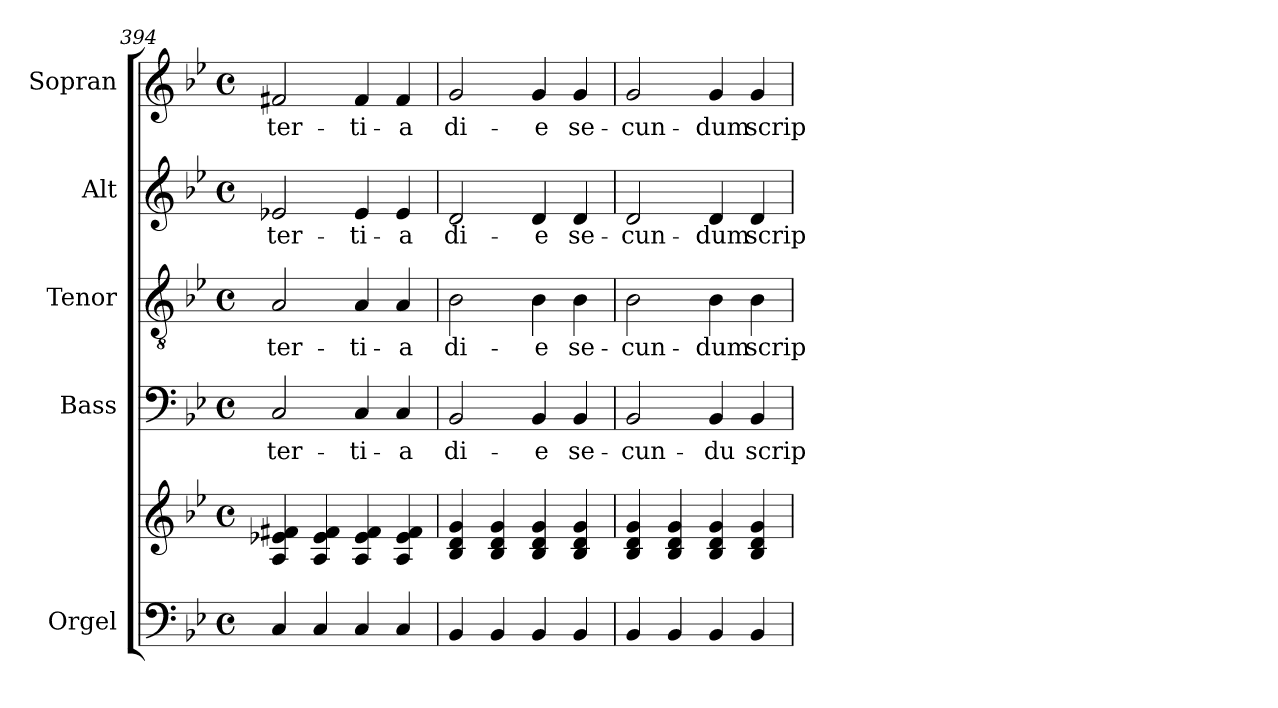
**kern	**kern	**kern	**text	**kern	**text	**kern	**text	**kern	**text
*part5	*part5	*part4	*part4	*part3	*part3	*part2	*part2	*part1	*part1
*staff6	*staff5	*staff4	*staff4	*staff3	*staff3	*staff2	*staff2	*staff1	*staff1
*I"Orgel	*	*I"Bass	*	*I"Tenor	*	*I"Alt	*	*I"Sopran	*
*I'Org.	*	*I'B.	*	*I'T.	*	*I'A.	*	*I'S.	*
*clefF4	*clefG2	*clefF4	*	*clefGv2	*	*clefG2	*	*clefG2	*
*k[b-e-]	*k[b-e-]	*k[b-e-]	*	*k[b-e-]	*	*k[b-e-]	*	*k[b-e-]	*
*B-:	*B-:	*B-:	*	*B-:	*	*B-:	*	*B-:	*
*M4/4	*M4/4	*M4/4	*	*M4/4	*	*M4/4	*	*M4/4	*
*met(c)	*met(c)	*met(c)	*	*met(c)	*	*met(c)	*	*met(c)	*
=394	=394	=394	=394	=394	=394	=394	=394	=394	=394
!	!	!	!LO:LY:b	!	!LO:LY:b	!	!LO:LY:b	!	!LO:LY:b
4C/	4A/ 4e-X/ 4f#X/	2C/	ter-	2A/	ter-	2e-X/	ter-	2f#X/	ter-
4C/	4A/ 4e-/ 4f#/	.	.	.	.	.	.	.	.
!	!	!	!LO:LY:b	!	!LO:LY:b	!	!LO:LY:b	!	!LO:LY:b
4C/	4A/ 4e-/ 4f#/	4C/	-ti-	4A/	-ti-	4e-/	-ti-	4f#/	-ti-
!	!	!	!LO:LY:b	!	!LO:LY:b	!	!LO:LY:b	!	!LO:LY:b
4C/	4A/ 4e-/ 4f#/	4C/	-a	4A/	-a	4e-/	-a	4f#/	-a
=395	=395	=395	=395	=395	=395	=395	=395	=395	=395
!	!	!	!LO:LY:b	!	!LO:LY:b	!	!LO:LY:b	!	!LO:LY:b
4BB-/	4B-/ 4d/ 4g/	2BB-/	di-	2B-\	di-	2d/	di-	2g/	di-
4BB-/	4B-/ 4d/ 4g/	.	.	.	.	.	.	.	.
!	!	!	!LO:LY:b	!	!LO:LY:b	!	!LO:LY:b	!	!LO:LY:b
4BB-/	4B-/ 4d/ 4g/	4BB-/	-e	4B-\	-e	4d/	-e	4g/	-e
!	!	!	!LO:LY:b	!	!LO:LY:b	!	!LO:LY:b	!	!LO:LY:b
4BB-/	4B-/ 4d/ 4g/	4BB-/	se-	4B-\	se-	4d/	se-	4g/	se-
=396	=396	=396	=396	=396	=396	=396	=396	=396	=396
!	!	!	!LO:LY:b	!	!LO:LY:b	!	!LO:LY:b	!	!LO:LY:b
4BB-/	4B-/ 4d/ 4g/	2BB-/	-cun-	2B-\	-cun-	2d/	-cun-	2g/	-cun-
4BB-/	4B-/ 4d/ 4g/	.	.	.	.	.	.	.	.
!	!	!	!LO:LY:b	!	!LO:LY:b	!	!LO:LY:b	!	!LO:LY:b
4BB-/	4B-/ 4d/ 4g/	4BB-/	-du	4B-\	-dum	4d/	-dum	4g/	-dum
!	!	!	!LO:LY:b	!	!LO:LY:b	!	!LO:LY:b	!	!LO:LY:b
4BB-/	4B-/ 4d/ 4g/	4BB-/	scrip-	4B-\	scrip-	4d/	scrip-	4g/	scrip-
=	=	=	=	=	=	=	=	=	=
*-	*-	*-	*-	*-	*-	*-	*-	*-	*-
